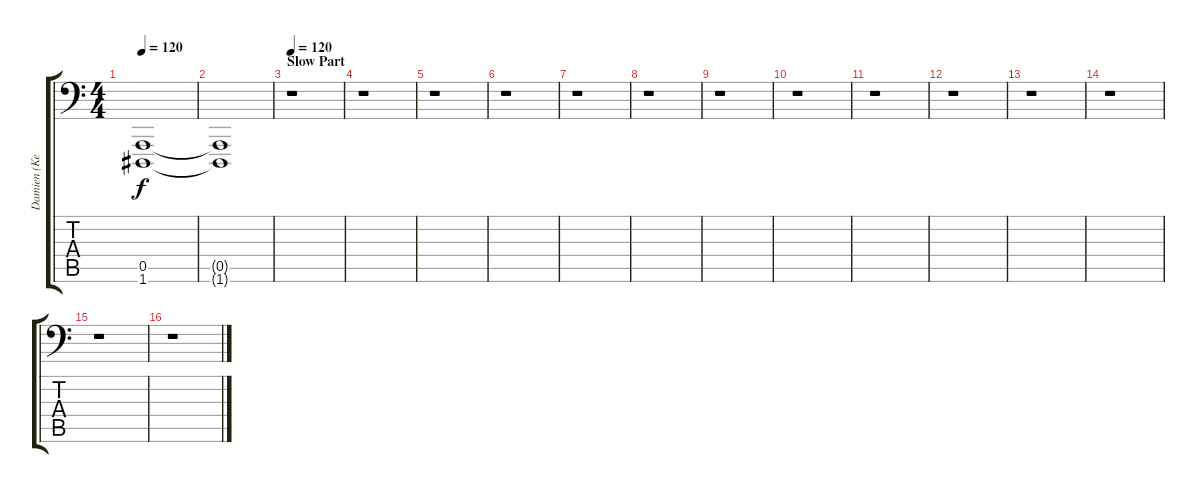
\track ("Damien (KeybBrass)" "Damien (Ke") {instrument tuba}
\staff {score tabs}
\tuning (E3 B2 G2 D2 A1 D1) {hide}
\ts (4 4)
\tempo 120
\clef f4
\ks c
(0.5 1.6).1{dy f} |
(0.5{t} 1.6{t}).1 |
\section ("" "Slow Part")
\tempo 120
r.1 |
r.1 |
r.1 |
r.1 |
r.1 |
r.1 |
r.1 |
r.1 |
r.1 |
r.1 |
r.1 |
r.1 |
r.1 |
r.1
